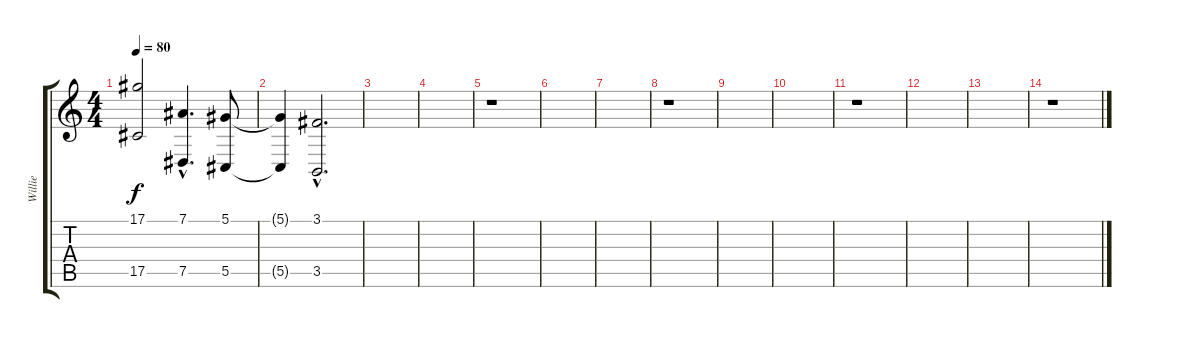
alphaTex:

\track ("Willie" "Willie") {instrument harpsichord}
\staff {score tabs}
\tuning (Eb4 Bb3 Gb3 Db3 Ab2 Eb2) {hide}
\ts (4 4)
\tempo 80
\clef g2
\ks c
(17.1{t} 17.5{t}).2{dy f} (7.1{hac} 7.5{hac}).4{d} (5.1 5.5).8 |
(5.1{t} 5.5{t}).4 (3.1{hac} 3.5{hac}).2{d} |
|
|
r.1 |
|
|
r.1 |
|
|
r.1 |
|
|
r.1
